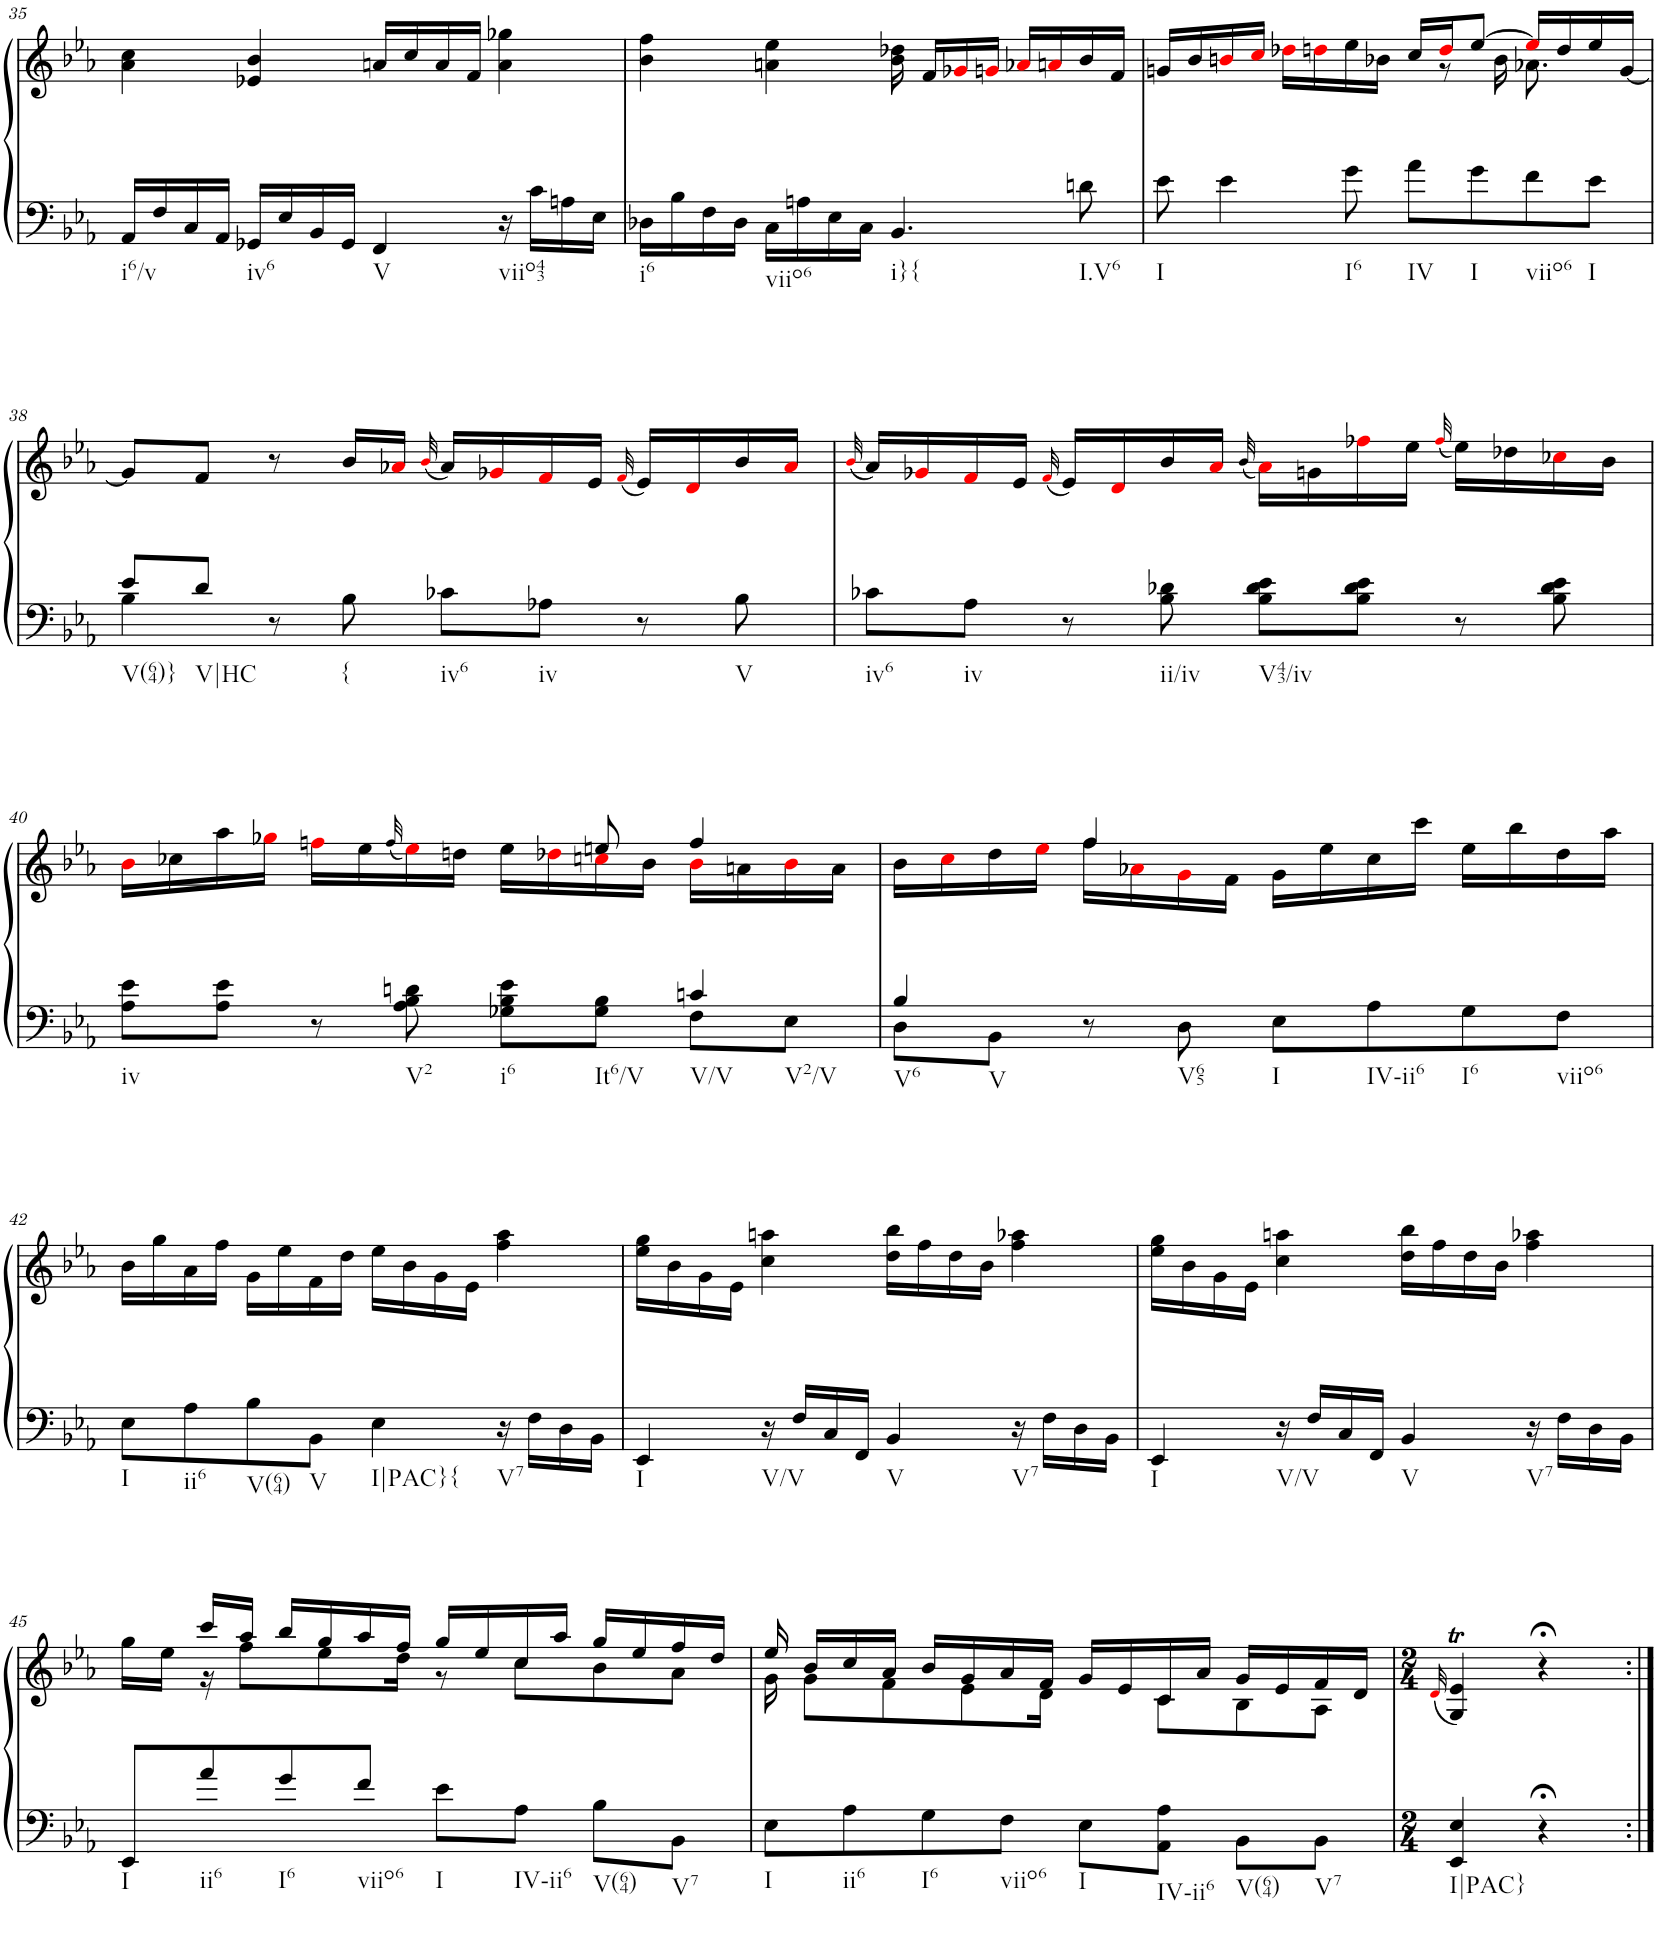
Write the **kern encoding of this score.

**kern	**kern
*part1	*part1
*staff2	*staff1
*I"Piano	*
*I'Pno.	*
!!LO:PB:g=z
*clefF4	*clefG2
*k[b-e-a-]	*k[b-e-a-]
*M4/4	*M4/4
*met(c)	*met(c)
=35	=35
!LO:TX:b:t=i6/v	!
16AA-/LL	4a-\ 4cc\
16F/	.
16C/	.
16AA-/JJ	.
!LO:TX:b:t=iv6	!
16GG-X/LL	4e-X/ 4b-/
16E-/	.
16BB-/	.
16GG-/JJ	.
!LO:TX:b:t=V	!
4FF/	16an/LL
.	16cc/
.	16a/
.	16f/JJ
!LO:TX:b:t=viio43	!
16r	4a\ 4gg-X\
16c\LL	.
16An\	.
16E-\JJ	.
=36	=36
!LO:TX:b:t=i6	!
16D-X\LL	4b-\ 4ff\
16B-\	.
16F\	.
16D-\JJ	.
!LO:TX:b:t=viio6	!
16C\LL	4an\ 4ee-\
16An\	.
16E-\	.
16C\JJ	.
!LO:TX:b:t=i}{	!
4.BB-/	16b-\ 16dd-X\
.	16f/LL
.	16g-Xi/
.	16gni/JJ
.	16a-Xi/LL
.	16ani/
!LO:TX:b:t=I.V6	!
8dn\	16b-/
.	16f/JJ
=37	=37
*	*^
!LO:TX:b:t=I	!	!
8e-\	16gn/LL	16ryy
*	*v	*v
.	16b-/
4e-\	16bni/
.	16cci/JJ
.	16dd-Xi\LL
.	16ddni\
!LO:TX:b:t=I6	!
8g\	16ee-\
.	16b-X\JJ
!LO:TX:b:t=IV	!
8a-\L	16cc/LL
*	*^
.	16ddi/J	8r
!LO:TX:b:t=I	!	!
8g\	[8ee-/J	.
.	.	16b-\
!LO:TX:b:t=viio6	!	!
8f\	16ee-i/LL]	8.a-X\
.	16dd/	.
!LO:TX:b:t=I	!	!
8e-\J	16ee-/	.
.	[16g/JJ	16ryy
!!LO:LB:g=z
=38	=38	=38
*^	*	*
!LO:TX:b:t=V(64)}	!	!	!
*	*	*v	*v
8e-/L	4B-\	8g/L]
!LO:TX:b:t=V|HC	!	!
8d/J	.	8f/J
8r	2.ryy	8r
!LO:TX:b:t={	!	!
8B-\	.	16b-/LL
.	.	16a-Xi/JJ
.	.	(32qb-i/
!LO:TX:b:t=iv6	!	!
8c-X\L	.	16a-/LL)
.	.	16g-Xi/
!LO:TX:b:t=iv	!	!
8A-X\J	.	16fi/
.	.	16e-/JJ
.	.	(32qfi/
8r	.	16e-/LL)
.	.	16di/
!LO:TX:b:t=V	!	!
8B-\	.	16b-/
.	.	16a-i/JJ
*v	*v	*
=39	=39
.	(32qb-i/
!LO:TX:b:t=iv6	!
8c-X\L	16a-/LL)
.	16g-Xi/
!LO:TX:b:t=iv	!
8A-\J	16fi/
.	16e-/JJ
.	(32qfi/
8r	16e-/LL)
.	16di/
!LO:TX:b:t=ii/iv	!
8B-\ 8d-X\	16b-/
.	16a-i/JJ
.	(32qb-/
!LO:TX:b:t=V43/iv	!
8B-\ 8d-\ 8e-\L	16a-i\LL)
.	16gn\
8B-\ 8d-\ 8e-\J	16ff-Xi\
.	16ee-\JJ
.	(32qff-i/
8r	16ee-\LL)
.	16dd-X\
8B-\ 8d-\ 8e-\	16cc-Xi\
.	16b-\JJ
!!LO:LB:g=z
=40	=40
*^	*^
!LO:TX:b:t=iv	!	!	!
8A-\ 8e-\L	2.ryy	16b-i\LL	2ryy
.	.	16cc-X\	.
8A-\ 8e-\J	.	16aa-\	.
.	.	16gg-Xi\JJ	.
8r	.	16ffni\LL	.
.	.	16ee-\	.
.	.	(32qff/	.
!LO:TX:b:t=V2	!	!	!
8A-\ 8B-\ 8dn\	.	16ee-i\)	.
.	.	16ddn\JJ	.
!LO:TX:b:t=i6	!	!	!
8G-X\ 8B-\ 8e-\L	.	8ryy	16ee-\LL
.	.	.	16dd-Xi\
!LO:TX:b:t=It6/V	!	!	!
8G-\ 8B-\J	.	8een/	16ccni\
.	.	.	16b-\JJ
!LO:TX:b:t=V/V	!	!	!
!LO:TX:b:t=V2/V	!	!	!
4cn/	8F\L	4ff/	16b-i\LL
.	.	.	16an\
.	8E-\J	.	16b-i\
.	.	.	16a\JJ
=41	=41	=41	=41
!LO:TX:b:t=V6	!	!	!
!LO:TX:b:t=V	!	!	!
4B-/	8D\L	16b-\LL	4ryy
.	.	16cci\	.
.	8BB-\J	16dd\	.
.	.	16ee-i\JJ	.
8r	2.ryy	4ff/	16ff\LL
.	.	.	16a-Xi\
!LO:TX:b:t=V65	!	!	!
8D\	.	.	16gi\
.	.	.	16f\JJ
!LO:TX:b:t=I	!	!	!
8E-\L	.	16g\LL	2ryy
.	.	16ee-\	.
!LO:TX:b:t=IV-ii6	!	!	!
8A-\	.	16cc\	.
.	.	16ccc\JJ	.
!LO:TX:b:t=I6	!	!	!
8G\	.	16ee-\LL	.
.	.	16bb-\	.
!LO:TX:b:t=viio6	!	!	!
8F\J	.	16dd\	.
.	.	16aa-\JJ	.
*v	*v	*	*
*	*v	*v
!!LO:LB:g=z
=42	=42
!LO:TX:b:t=I	!
8E-\L	16b-\LL
.	16gg\
!LO:TX:b:t=ii6	!
8A-\	16a-\
.	16ff\JJ
!LO:TX:b:t=V(64)	!
8B-\	16g\LL
.	16ee-\
!LO:TX:b:t=V	!
8BB-\J	16f\
.	16dd\JJ
!LO:TX:b:t=I|PAC}{	!
4E-\	16ee-\LL
.	16b-\
.	16g\
.	16e-\JJ
!LO:TX:b:t=V7	!
16r	4ff\ 4aa-\
16F\LL	.
16D\	.
16BB-\JJ	.
=43	=43
!LO:TX:b:t=I	!
4EE-/	16ee-\ 16gg\LL
.	16b-\
.	16g\
.	16e-\JJ
!LO:TX:b:t=V/V	!
16r	4cc\ 4aan\
16F/LL	.
16C/	.
16FF/JJ	.
!LO:TX:b:t=V	!
4BB-/	16dd\ 16bb-\LL
.	16ff\
.	16dd\
.	16b-\JJ
!LO:TX:b:t=V7	!
16r	4ff\ 4aa-X\
16F\LL	.
16D\	.
16BB-\JJ	.
=44	=44
!LO:TX:b:t=I	!
4EE-/	16ee-\ 16gg\LL
.	16b-\
.	16g\
.	16e-\JJ
!LO:TX:b:t=V/V	!
16r	4cc\ 4aan\
16F/LL	.
16C/	.
16FF/JJ	.
!LO:TX:b:t=V	!
4BB-/	16dd\ 16bb-\LL
.	16ff\
.	16dd\
.	16b-\JJ
!LO:TX:b:t=V7	!
16r	4ff\ 4aa-X\
16F\LL	.
16D\	.
16BB-\JJ	.
!!LO:LB:g=z
=45	=45
*	*^
!LO:TX:b:t=I	!	!
8EE-/L	16gg\LL	8ryy
.	16ee-\JJ	.
!LO:TX:b:t=ii6	!	!
8a-/	16ccc/LL	16r
.	16aa-/JJ	8ff\L
!LO:TX:b:t=I6	!	!
8g/	16bb-/LL	.
.	16gg/	8ee-\
!LO:TX:b:t=viio6	!	!
8f/J	16aa-/	.
.	16ff/JJ	16dd\Jk
!LO:TX:b:t=I	!	!
8e-\L	16gg/LL	8r
.	16ee-/	.
!LO:TX:b:t=IV-ii6	!	!
8A-\J	16cc/	8cc\L
.	16aa-/JJ	.
!LO:TX:b:t=V(64)	!	!
8B-\L	16gg/LL	8b-\
.	16ee-/	.
!LO:TX:b:t=V7	!	!
8BB-\J	16ff/	8a-\J
.	16dd/JJ	.
=46	=46	=46
!LO:TX:b:t=I	!	!
8E-\L	16ee-/	16g\
.	16b-/LL	8g\L
!LO:TX:b:t=ii6	!	!
8A-\	16cc/	.
.	16a-/JJ	8f\
!LO:TX:b:t=I6	!	!
8G\	16b-/LL	.
.	16g/	8e-\
!LO:TX:b:t=viio6	!	!
8F\J	16a-/	.
.	16f/JJ	16d\Jk
!LO:TX:b:t=I	!	!
8E-\L	16g/LL	8ryy
.	16e-/	.
!LO:TX:b:t=IV-ii6	!	!
8AA-\ 8A-\J	16c/	8c\L
.	16a-/JJ	.
!LO:TX:b:t=V(64)	!	!
8BB-\L	16g/LL	8B-\
.	16e-/	.
!LO:TX:b:t=V7	!	!
8BB-\J	16f/	8A-\J
.	16d/JJ	.
*	*v	*v
=47	=47
*M2/4	*M2/4
.	(32qdi/
!LO:TX:b:t=I|PAC}	!
4EE-/ 4E-/	4G/T 4e-/T)
4r;<	4r;<
=:|!	=:|!
*-	*-
